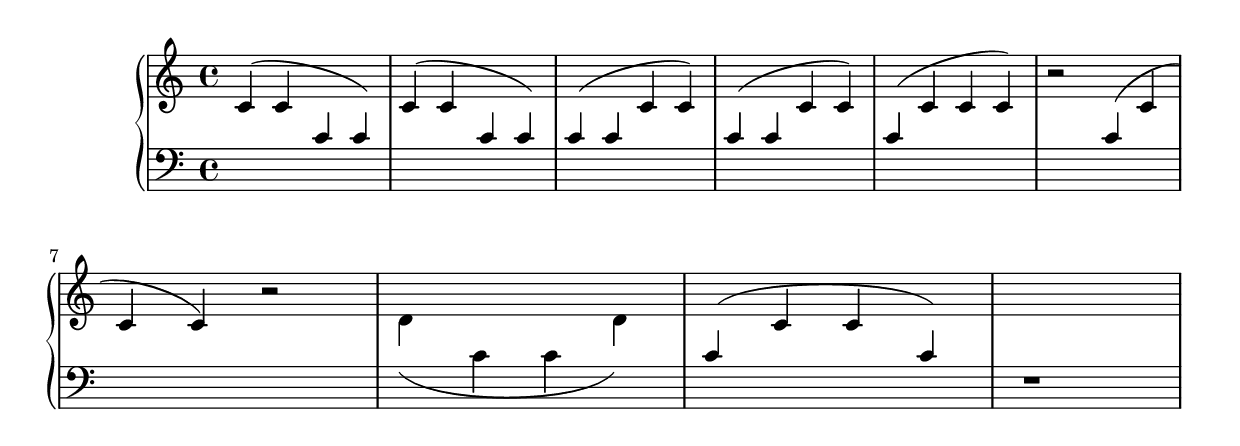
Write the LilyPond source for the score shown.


\version "2.1.7"
\header{
texidoc="
The same goes for slurs. They behave decently when broken across
linebreak.
"
}

	
\score{
	\context PianoStaff <<
	\context Staff=one \notes\relative c'{
		\stemUp \slurUp
		 c4( c \change Staff=two c  c) |
		\change Staff=one
		\stemUp \slurUp
		 c4( c \change Staff=two c  c) |
		\stemUp \slurUp
		 c4( c \change Staff=one c  c) |
		\change Staff=two
		\stemUp \slurUp
		 c4( c \change Staff=one c  c) |
		\change Staff=two
		\stemUp \slurUp
		 c4( \change Staff=one c c  c) |
		r2
		\change Staff=two
		\stemUp \slurUp
		 c4( \change Staff=one c
		   \break
		c  c)
		r2
%		\stemDown \slurDown
%		 c4( \change Staff=two c c \change Staff=one  c)
		\stemDown \slurDown
		 d4( \change Staff=two c c \change Staff=one  d)
		\change Staff=two
		\stemUp \slurUp
		 c4( \change Staff=one c c \change Staff=two  c)
		r1
	}
	\context Staff=two \notes\relative c'{
		\clef bass
		s1 s1 s1 s1 s1 s1 s1 s1 s1 s1
	}
	>>
}



